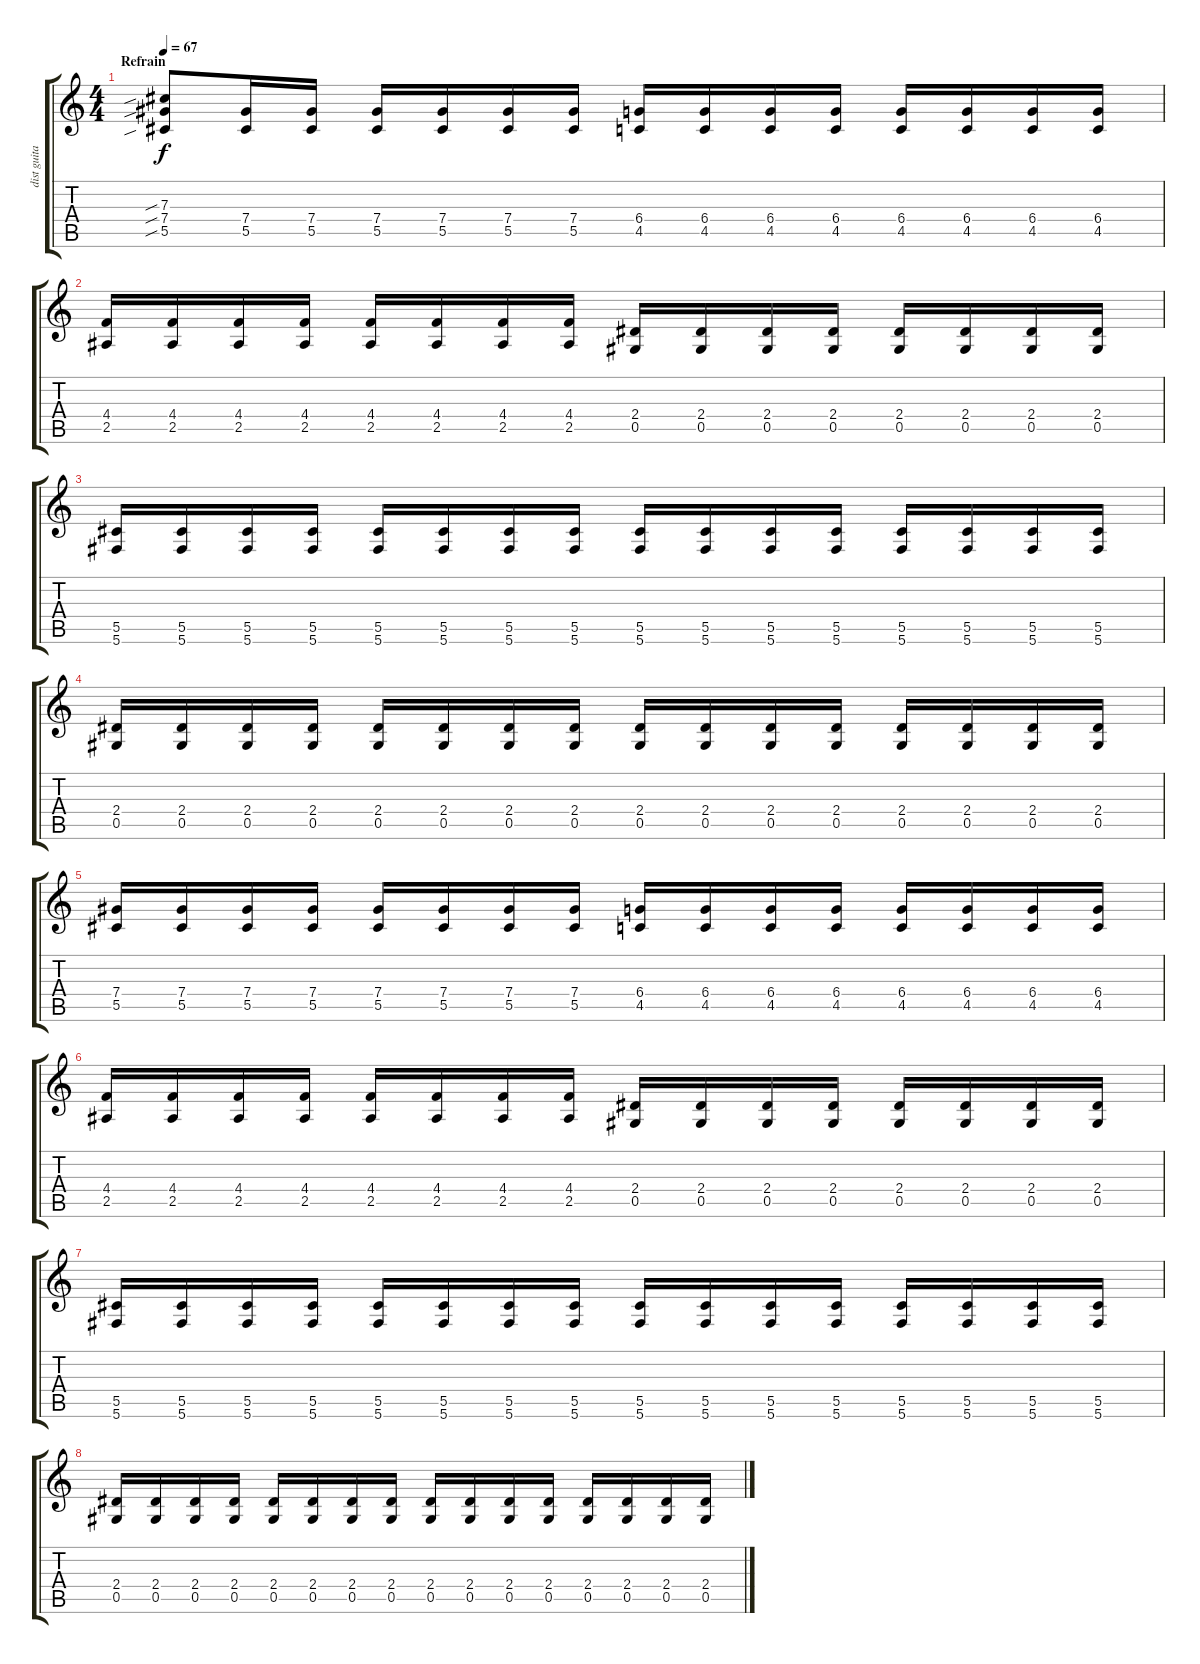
\track ("dist guitar" "dist guita") {instrument distortionguitar}
\staff {score tabs}
\tuning (Eb4 Bb3 Gb3 Db3 Ab2 Db2) {hide}
\ts (4 4)
\section ("" "Refrain")
\tempo 67
\clef g2
\ks c
(7.3{sib} 7.4{sib} 5.5{sib}).8{dy f} (7.4 5.5).16 (7.4 5.5).16 (7.4 5.5).16 (7.4 5.5).16 (7.4 5.5).16 (7.4 5.5).16 (6.4 4.5).16 (6.4 4.5).16 (6.4 4.5).16 (6.4 4.5).16 (6.4 4.5).16 (6.4 4.5).16 (6.4 4.5).16 (6.4 4.5).16 |
(4.4 2.5).16 (4.4 2.5).16 (4.4 2.5).16 (4.4 2.5).16 (4.4 2.5).16 (4.4 2.5).16 (4.4 2.5).16 (4.4 2.5).16 (2.4 0.5).16 (2.4 0.5).16 (2.4 0.5).16 (2.4 0.5).16 (2.4 0.5).16 (2.4 0.5).16 (2.4 0.5).16 (2.4 0.5).16 |
(5.5 5.6).16 (5.5 5.6).16 (5.5 5.6).16 (5.5 5.6).16 (5.5 5.6).16 (5.5 5.6).16 (5.5 5.6).16 (5.5 5.6).16 (5.5 5.6).16 (5.5 5.6).16 (5.5 5.6).16 (5.5 5.6).16 (5.5 5.6).16 (5.5 5.6).16 (5.5 5.6).16 (5.5 5.6).16 |
(2.4 0.5).16 (2.4 0.5).16 (2.4 0.5).16 (2.4 0.5).16 (2.4 0.5).16 (2.4 0.5).16 (2.4 0.5).16 (2.4 0.5).16 (2.4 0.5).16 (2.4 0.5).16 (2.4 0.5).16 (2.4 0.5).16 (2.4 0.5).16 (2.4 0.5).16 (2.4 0.5).16 (2.4 0.5).16 |
(7.4 5.5).16 (7.4 5.5).16 (7.4 5.5).16 (7.4 5.5).16 (7.4 5.5).16 (7.4 5.5).16 (7.4 5.5).16 (7.4 5.5).16 (6.4 4.5).16 (6.4 4.5).16 (6.4 4.5).16 (6.4 4.5).16 (6.4 4.5).16 (6.4 4.5).16 (6.4 4.5).16 (6.4 4.5).16 |
(4.4 2.5).16 (4.4 2.5).16 (4.4 2.5).16 (4.4 2.5).16 (4.4 2.5).16 (4.4 2.5).16 (4.4 2.5).16 (4.4 2.5).16 (2.4 0.5).16 (2.4 0.5).16 (2.4 0.5).16 (2.4 0.5).16 (2.4 0.5).16 (2.4 0.5).16 (2.4 0.5).16 (2.4 0.5).16 |
(5.5 5.6).16 (5.5 5.6).16 (5.5 5.6).16 (5.5 5.6).16 (5.5 5.6).16 (5.5 5.6).16 (5.5 5.6).16 (5.5 5.6).16 (5.5 5.6).16 (5.5 5.6).16 (5.5 5.6).16 (5.5 5.6).16 (5.5 5.6).16 (5.5 5.6).16 (5.5 5.6).16 (5.5 5.6).16 |
(2.4 0.5).16 (2.4 0.5).16 (2.4 0.5).16 (2.4 0.5).16 (2.4 0.5).16 (2.4 0.5).16 (2.4 0.5).16 (2.4 0.5).16 (2.4 0.5).16 (2.4 0.5).16 (2.4 0.5).16 (2.4 0.5).16 (2.4 0.5).16 (2.4 0.5).16 (2.4 0.5).16 (2.4 0.5).16
